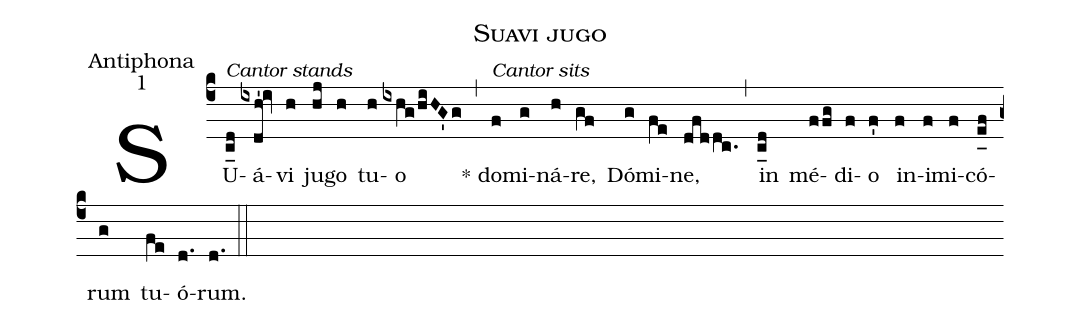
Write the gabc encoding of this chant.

name:Suavi jugo;
office-part:Antiphona;
mode:1;
%%
(c4) SU(c_[ll:1]d[alt:Cantor stands])á(ixdh'!iv)vi(h) ju(hj)go(h) tu(h)o(ixhg/hiHG'g) (,) * do(f[alt:Cantor sits])mi(g)ná(h)re,(gf) Dó(g)mi(fe)ne,(dfddc.) (,) in(c_[ll:1]d) mé(ffg)di(f)o(f') in(f)i(f)mi(f)có(e_[uh:l]f)rum(g) tu(fe)ó(d.)rum.(d.) (::)
